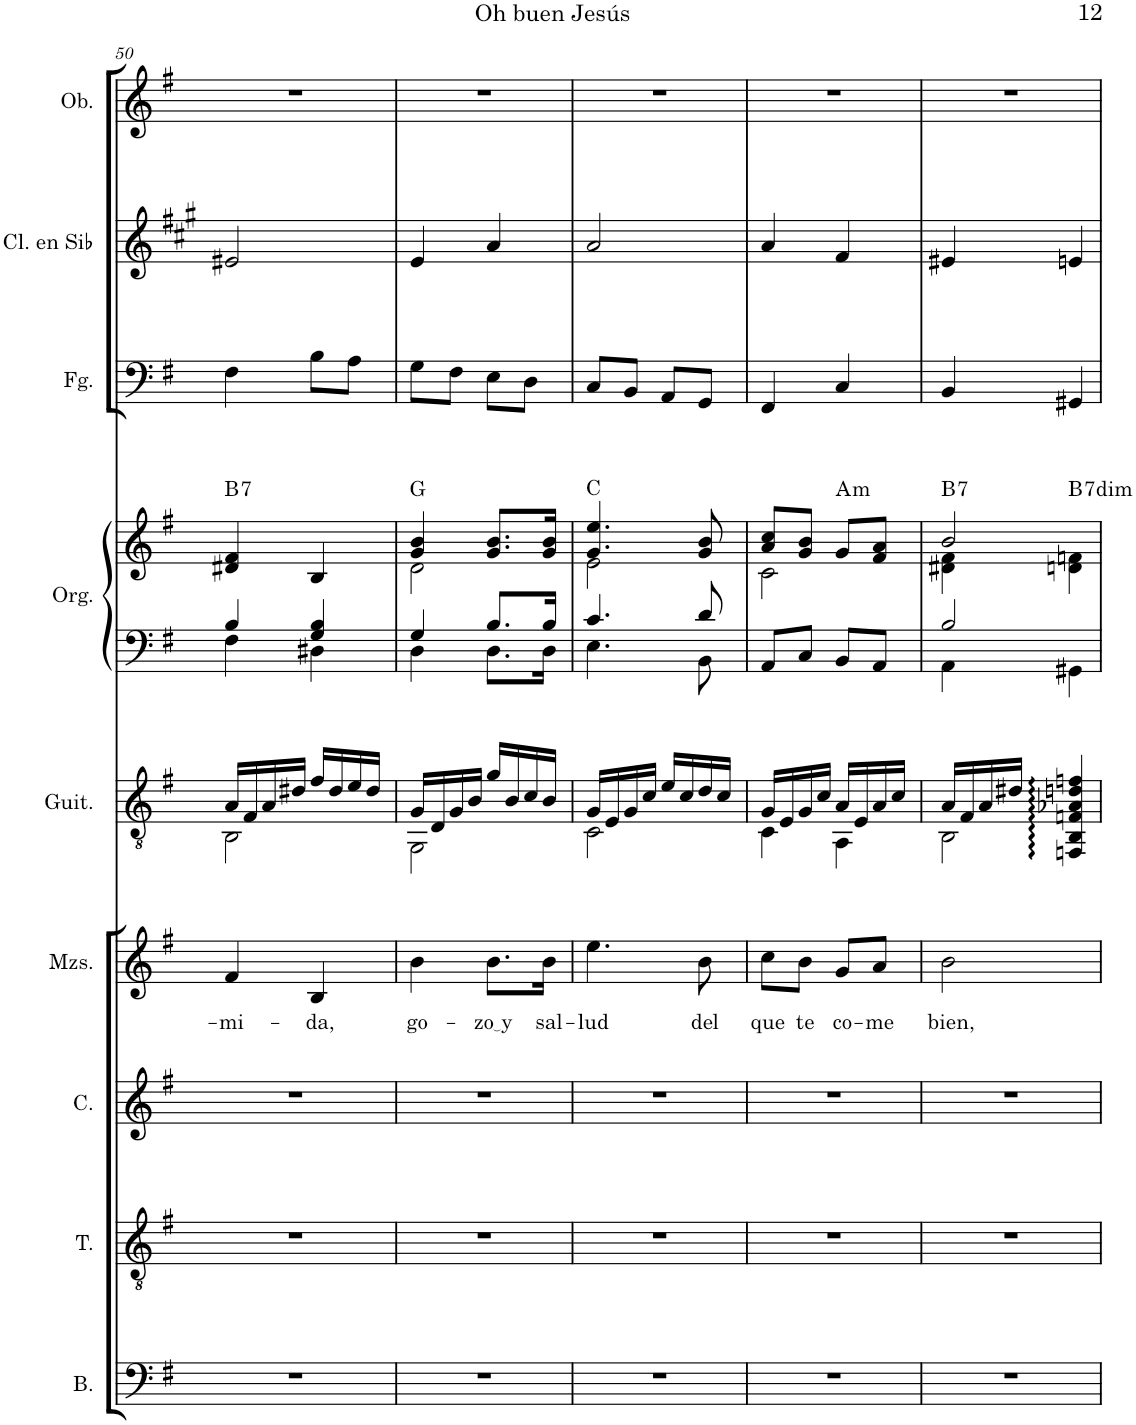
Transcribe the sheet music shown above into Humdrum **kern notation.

**kern	**kern	**kern	**kern	**text	**kern	**harte	**kern	**kern	**harte	**kern	**kern	**kern
*part9	*part8	*part7	*part6	*part6	*part5	*part5	*part4	*part4	*part4	*part3	*part2	*part1
*staff10	*staff9	*staff8	*staff7	*staff7	*staff6	*	*staff5	*staff4	*	*staff3	*staff2	*staff1
*I"Bajo	*I"Tenor	*I"Contralto	*I"Mezzosoprano	*	*I"Guitarra acústica	*	*I"Órgano	*	*	*I"Fagot	*I"Clarinete en Sib	*I"Oboe
*I'B.	*I'T.	*I'C.	*I'Mzs.	*	*I'Guit.	*	*	*	*	*I'Fg.	*I'Cl. en Sib	*I'Ob.
!!LO:PB:g=z
*clefF4	*clefGv2	*clefG2	*clefG2	*	*clefGv2	*	*clefF4	*clefG2	*	*clefF4	*clefG2	*clefG2
*	*	*	*	*	*	*	*	*	*	*	*Trd1c2	*
*k[f#]	*k[f#]	*k[f#]	*k[f#]	*	*k[f#]	*	*k[f#]	*k[f#]	*	*k[f#]	*k[f#c#g#]	*k[f#]
*M2/4	*M2/4	*M2/4	*M2/4	*	*M2/4	*	*M2/4	*M2/4	*	*M2/4	*M2/4	*M2/4
=50	=50	=50	=50	=50	=50	=50	=50	=50	=50	=50	=50	=50
!	!	!	!	!LO:LY:b	!	!LO:H:kt=7	!	!	!LO:H:kt=7	!	!	!
*	*	*	*	*	*^	*	*^	*	*	*	*	*
2r	2r	2r	4f#/	-mi-	16A/LL	2BB\	B:7	4B/	4F#\	4d#X/ 4f#/	B:7	4F#\	2e#X/	2r
.	.	.	.	.	16F#/	.	.	.	.	.	.	.	.	.
.	.	.	.	.	16A/	.	.	.	.	.	.	.	.	.
.	.	.	.	.	16d#X/JJ	.	.	.	.	.	.	.	.	.
!	!	!	!	!LO:LY:b	!	!	!	!	!	!	!	!	!	!
.	.	.	4B/	-da,	16f#/LL	.	.	4G/ 4B/	4D#X\	4B/	.	8B\L	.	.
.	.	.	.	.	16d#/	.	.	.	.	.	.	.	.	.
.	.	.	.	.	16e/	.	.	.	.	.	.	8A\J	.	.
.	.	.	.	.	16d#/JJ	.	.	.	.	.	.	.	.	.
=51	=51	=51	=51	=51	=51	=51	=51	=51	=51	=51	=51	=51	=51	=51
!	!	!	!	!LO:LY:b	!	!	!	!	!	!	!	!	!	!
*	*	*	*	*	*	*	*	*	*	*^	*	*	*	*
2r	2r	2r	4b\	go-	16G/LL	2GG\	G:maj	4G/	4D\	4g/ 4b/	2d\	G:maj	8G\L	4e/	2r
.	.	.	.	.	16D/	.	.	.	.	.	.	.	.	.	.
.	.	.	.	.	16G/	.	.	.	.	.	.	.	8F#\J	.	.
.	.	.	.	.	16B/JJ	.	.	.	.	.	.	.	.	.	.
!	!	!	!	!LO:LY:b	!	!	!	!	!	!	!	!	!	!	!
.	.	.	8.b\L	zo y	16g/LL	.	.	8.B/L	8.D\L	8.g/ 8.b/L	.	.	8E\L	4a/	.
.	.	.	.	.	16B/	.	.	.	.	.	.	.	.	.	.
.	.	.	.	.	16c/	.	.	.	.	.	.	.	8D\J	.	.
!	!	!	!	!LO:LY:b	!	!	!	!	!	!	!	!	!	!	!
.	.	.	16b\Jk	sal-	16B/JJ	.	.	16B/Jk	16D\Jk	16g/ 16b/Jk	.	.	.	.	.
=52	=52	=52	=52	=52	=52	=52	=52	=52	=52	=52	=52	=52	=52	=52	=52
!	!	!	!	!LO:LY:b	!	!	!	!	!	!	!	!	!	!	!
2r	2r	2r	4.ee\	-lud	16G/LL	2C\	C:maj	4.c/	4.E\	4.g/ 4.ee/	2e\	C:maj	8C/L	2a/	2r
.	.	.	.	.	16E/	.	.	.	.	.	.	.	.	.	.
.	.	.	.	.	16G/	.	.	.	.	.	.	.	8BB/J	.	.
.	.	.	.	.	16c/JJ	.	.	.	.	.	.	.	.	.	.
.	.	.	.	.	16e/LL	.	.	.	.	.	.	.	8AA/L	.	.
.	.	.	.	.	16c/	.	.	.	.	.	.	.	.	.	.
!	!	!	!	!LO:LY:b	!	!	!	!	!	!	!	!	!	!	!
.	.	.	8b\	del	16d/	.	.	8d/	8BB\	8g/ 8b/	.	.	8GG/J	.	.
.	.	.	.	.	16c/JJ	.	.	.	.	.	.	.	.	.	.
*	*	*	*	*	*	*	*	*v	*v	*	*	*	*	*	*
=53	=53	=53	=53	=53	=53	=53	=53	=53	=53	=53	=53	=53	=53	=53
!	!	!	!	!LO:LY:b	!	!	!	!	!	!	!	!	!	!
2r	2r	2r	8cc\L	que	16G/LL	4C\	.	8AA/L	8a/ 8cc/L	2c\	.	4FF#/	4a/	2r
.	.	.	.	.	16E/	.	.	.	.	.	.	.	.	.
!	!	!	!	!LO:LY:b	!	!	!	!	!	!	!	!	!	!
.	.	.	8b\J	te	16G/	.	.	8C/J	8g/ 8b/J	.	.	.	.	.
.	.	.	.	.	16c/JJ	.	.	.	.	.	.	.	.	.
!	!	!	!	!LO:LY:b	!	!	!LO:H:kt=m	!	!	!	!LO:H:kt=m	!	!	!
.	.	.	8g/L	co-	16A/LL	4AA\	A:min	8BB/L	8g/L	.	A:min	4C/	4f#/	.
.	.	.	.	.	16E/	.	.	.	.	.	.	.	.	.
!	!	!	!	!LO:LY:b	!	!	!	!	!	!	!	!	!	!
.	.	.	8a/J	-me	16A/	.	.	8AA/J	8f#/ 8a/J	.	.	.	.	.
.	.	.	.	.	16c/JJ	.	.	.	.	.	.	.	.	.
=54	=54	=54	=54	=54	=54	=54	=54	=54	=54	=54	=54	=54	=54	=54
!	!	!	!	!LO:LY:b	!	!	!LO:H:kt=7	!	!	!	!LO:H:kt=7	!	!	!
*	*	*	*	*	*	*	*	*^	*	*	*	*	*	*
2r	2r	2r	2b\	bien,	16A/LL	2BB\	B:7	2B/	4AA\	2b/	4d#X\ 4f#\	B:7	4BB/	4e#X/	2r
.	.	.	.	.	16F#/	.	.	.	.	.	.	.	.	.	.
.	.	.	.	.	16A/	.	.	.	.	.	.	.	.	.	.
.	.	.	.	.	16d#X/JJ	.	.	.	.	.	.	.	.	.	.
!	!	!	!	!	!	!	!LO:H:kt=7dim	!	!	!	!	!LO:H:kt=7dim	!	!	!
.	.	.	.	.	4FFn/ 4BB/ 4Fn/ 4A-X/ 4dn/ 4fn/	.	B:dim	.	4GG#X\	.	4dn\ 4fn\	B:dim	4GG#X/	4en/	.
*	*	*	*	*	*v	*v	*	*	*	*	*	*	*	*	*
*	*	*	*	*	*	*	*v	*v	*	*	*	*	*	*
*	*	*	*	*	*	*	*	*v	*v	*	*	*	*
=	=	=	=	=	=	=	=	=	=	=	=	=
*-	*-	*-	*-	*-	*-	*-	*-	*-	*-	*-	*-	*-
